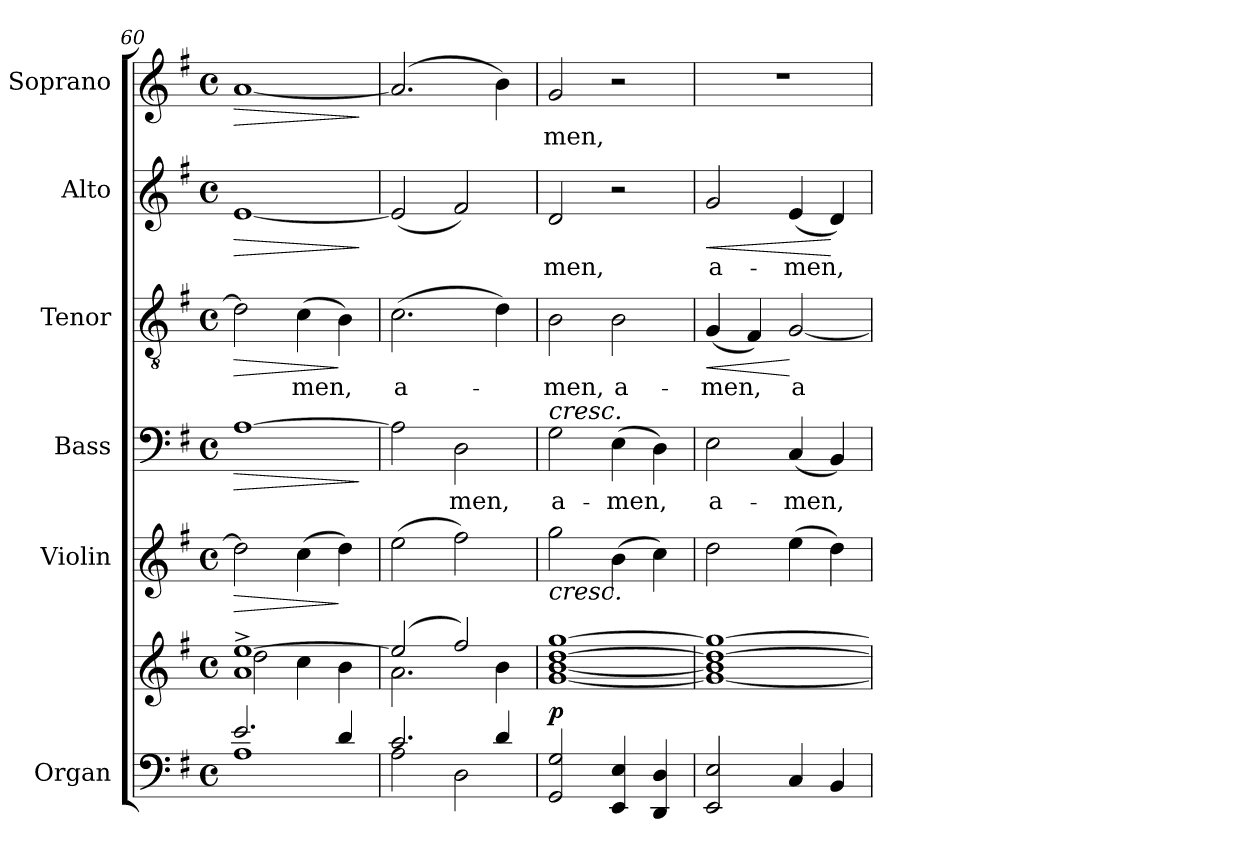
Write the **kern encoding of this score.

**kern	**kern	**dynam	**kern	**dynam	**kern	**text	**dynam	**kern	**text	**dynam	**kern	**text	**dynam	**kern	**text	**dynam
*part6	*part6	*part6	*part5	*part5	*part4	*part4	*part4	*part3	*part3	*part3	*part2	*part2	*part2	*part1	*part1	*part1
*staff7	*staff6	*staff6/7	*staff5	*staff5	*staff4	*staff4	*staff4	*staff3	*staff3	*staff3	*staff2	*staff2	*staff2	*staff1	*staff1	*staff1
*I"Organ	*	*	*I"Violin	*	*I"Bass	*	*	*I"Tenor	*	*	*I"Alto	*	*	*I"Soprano	*	*
*I'Org.	*	*	*I'Vln.	*	*I'B.	*	*	*I'T.	*	*	*I'A.	*	*	*I'S.	*	*
*clefF4	*clefG2	*	*clefG2	*	*clefF4	*	*	*clefGv2	*	*	*clefG2	*	*	*clefG2	*	*
*	*	*	*	*	*	*	*	*ITrd7c12	*	*	*	*	*	*	*	*
*k[f#]	*k[f#]	*	*k[f#]	*	*k[f#]	*	*	*k[f#]	*	*	*k[f#]	*	*	*k[f#]	*	*
*G:	*G:	*	*G:	*	*G:	*	*	*G:	*	*	*G:	*	*	*G:	*	*
*M4/4	*M4/4	*	*M4/4	*	*M4/4	*	*	*M4/4	*	*	*M4/4	*	*	*M4/4	*	*
*met(c)	*met(c)	*	*met(c)	*	*met(c)	*	*	*met(c)	*	*	*met(c)	*	*	*met(c)	*	*
=60	=60	=60	=60	=60	=60	=60	=60	=60	=60	=60	=60	=60	=60	=60	=60	=60
*^	*^	*	*	*	*	*	*	*	*	*	*	*	*	*	*	*
!	!	!	!	!	!	!LO:HP:b	!	!	!LO:HP:b	!	!	!LO:HP:b	!	!	!LO:HP:b	!	!	!LO:HP:b
2.ei/	1Ai	1ai^ [1eei^	2ddi\	.	2ddi\]	>	[1Ai	.	>	2Di\]	.	>	[1ei	.	>	[1ai	.	>
!	!	!	!	!	!	!	!	!	!	!	!LO:LY:b:color=#000000	!	!	!	!	!	!	!
.	.	.	4cci\	.	(4cci\	.	.	.	.	(4Ci\	-men,	.	.	.	.	.	.	.
4di/	.	.	4bi\	.	4ddi\)	]	.	.	.	4BBi\)	.	]	.	.	.	.	.	.
*v	*v	*	*	*	*	*	*	*	*	*	*	*	*	*	*	*	*	*
*	*v	*v	*	*	*	*	*	*	*	*	*	*	*	*	*	*	*
.	.	.	.	.	.	.	]	.	.	.	.	.	]	.	.	]
=61	=61	=61	=61	=61	=61	=61	=61	=61	=61	=61	=61	=61	=61	=61	=61	=61
*^	*^	*	*	*	*	*	*	*	*	*	*	*	*	*	*	*
!	!	!	!	!	!	!	!	!	!	!	!LO:LY:b:color=#000000	!	!	!	!	!	!	!
2.ci/	2Ai\	(2eei/]	2.ai\	.	(2eei\	.	2Ai\]	.	.	(2.Ci\	a-	.	(2ei/]	.	.	(2.ai/]	.	.
!	!	!	!	!	!	!	!	!LO:LY:b:color=#000000	!	!	!	!	!	!	!	!	!	!
.	2Di\	2ff#i/)	.	.	2ff#i\)	.	2Di\	-men,	.	.	.	.	2f#i/)	.	.	.	.	.
4di/	.	.	4bi\	] ]	.	.	.	.	.	4Di\)	.	.	.	.	.	4bi\)	.	.
*v	*v	*	*	*	*	*	*	*	*	*	*	*	*	*	*	*	*	*
*	*v	*v	*	*	*	*	*	*	*	*	*	*	*	*	*	*	*
!!LO:LB:g=z
=62	=62	=62	=62	=62	=62	=62	=62	=62	=62	=62	=62	=62	=62	=62	=62	=62
*	*^	*	*	*	*	*	*	*	*	*	*	*	*	*	*	*
!	!	!	!	!	!	!	!LO:LY:b:color=#000000	!	!	!	!	!	!	!	!	!	!
*	*v	*v	*	*	*	*	*	*	*	*	*	*	*	*	*	*	*
*	*^	*	*	*	*	*	*	*	*	*	*	*	*	*	*	*
!	!	!	!	!	!	!	!	!	!	!LO:LY:b:color=#000000	!	!	!	!	!	!	!
*	*v	*v	*	*	*	*	*	*	*	*	*	*	*	*	*	*	*
*	*^	*	*	*	*	*	*	*	*	*	*	*	*	*	*	*
!	!	!	!	!	!	!	!	!	!	!	!	!	!LO:LY:b:color=#000000	!	!	!	!
*	*v	*v	*	*	*	*	*	*	*	*	*	*	*	*	*	*	*
*	*^	*	*	*	*	*	*	*	*	*	*	*	*	*	*	*
!	!	!	!	!	!	!LO:TX:a:i:t=cresc.	!	!	!	!	!	!	!	!	!	!	!
!	!	!	!	!LO:TX:b:i:t=cresc.	!	!	!	!	!	!	!	!	!	!	!	!	!
!	!	!	!	!	!	!	!	!	!	!	!	!	!	!	!	!LO:LY:b:color=#000000	!
*	*v	*v	*	*	*	*	*	*	*	*	*	*	*	*	*	*	*
2GGi/ 2Gi	[1gi [1bi [1ddi [1ggi	p	2ggi\	.	2Gi\	a-	.	2BBi\	-men,	.	2di/	-men,	.	2gi/	-men,	.
!	!	!	!	!	!	!LO:LY:b:color=#000000	!	!	!	!	!	!	!	!	!	!
!	!	!	!	!	!	!	!	!	!LO:LY:b:color=#000000	!	!	!	!	!	!	!
4EEi/ 4Ei	.	.	(4bi\	.	(4Ei\	-men,	.	2BBi\	a-	.	2r	.	.	2r	.	.
4DDi/ 4Di	.	.	4cci\)	.	4Di\)	.	.	.	.	.	.	.	.	.	.	.
=63	=63	=63	=63	=63	=63	=63	=63	=63	=63	=63	=63	=63	=63	=63	=63	=63
!	!	!	!	!	!	!LO:LY:b:color=#000000	!	!	!	!	!	!	!	!	!	!
!	!	!	!	!	!	!	!	!	!LO:LY:b:color=#000000	!LO:HP:b	!	!	!	!	!	!
!	!	!	!	!	!	!	!	!	!	!	!	!LO:LY:b:color=#000000	!LO:HP:b	!	!	!
2EEi/ 2Ei	1gi_ 1bi] 1ddi_ 1ggi_	.	2ddi\	.	2Ei\	a-	.	(4GGi/	-men,	<	2gi/	a-	<	1r	.	.
.	.	.	.	.	.	.	.	4FF#i/)	.	.	.	.	.	.	.	.
!	!	!	!	!	!	!LO:LY:b:color=#000000	!	!	!	!	!	!	!	!	!	!
!	!	!	!	!	!	!	!	!	!LO:LY:b:color=#000000	!	!	!	!	!	!	!
!	!	!	!	!	!	!	!	!	!	!	!	!LO:LY:b:color=#000000	!	!	!	!
4Ci/	.	.	(4eei\	.	(4Ci/	-men,	.	[2GGi/	a-	[	(4ei/	-men,	.	.	.	.
4BBi/	.	.	4ddi\)	.	4BBi/)	.	.	.	.	.	4di/)	.	[	.	.	.
=	=	=	=	=	=	=	=	=	=	=	=	=	=	=	=	=
*-	*-	*-	*-	*-	*-	*-	*-	*-	*-	*-	*-	*-	*-	*-	*-	*-
